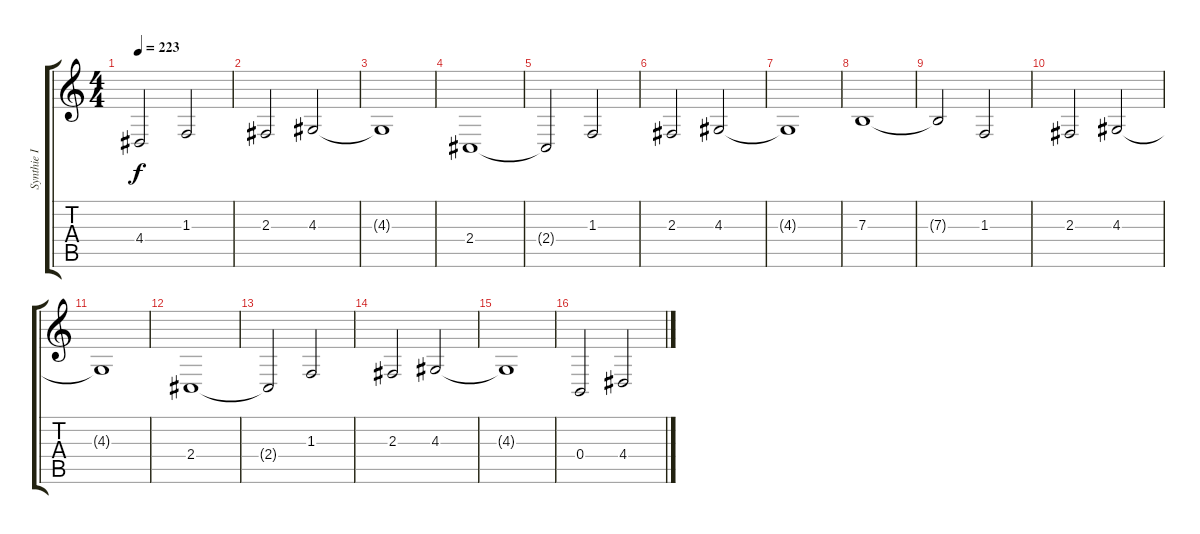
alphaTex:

\track ("Synthie I" "Synthie I") {instrument lead2sawtooth}
\staff {score tabs}
\tuning (Db4 Ab3 E3 B2 Gb2 B1) {hide}
\ts (4 4)
\tempo 223
\clef g2
\ks c
4.4{t}.2{dy f} 1.3.2 |
2.3.2 4.3.2 |
4.3{t}.1 |
2.4.1{volume 14 instrument electricgrandpiano} |
2.4{t}.2 1.3.2 |
2.3.2 4.3.2 |
4.3{t}.1 |
7.3.1 |
7.3{t}.2 1.3.2 |
2.3.2 4.3.2 |
4.3{t}.1 |
2.4.1{volume 14 instrument electricgrandpiano} |
2.4{t}.2 1.3.2 |
2.3.2 4.3.2 |
4.3{t}.1 |
0.4.2 4.4.2
